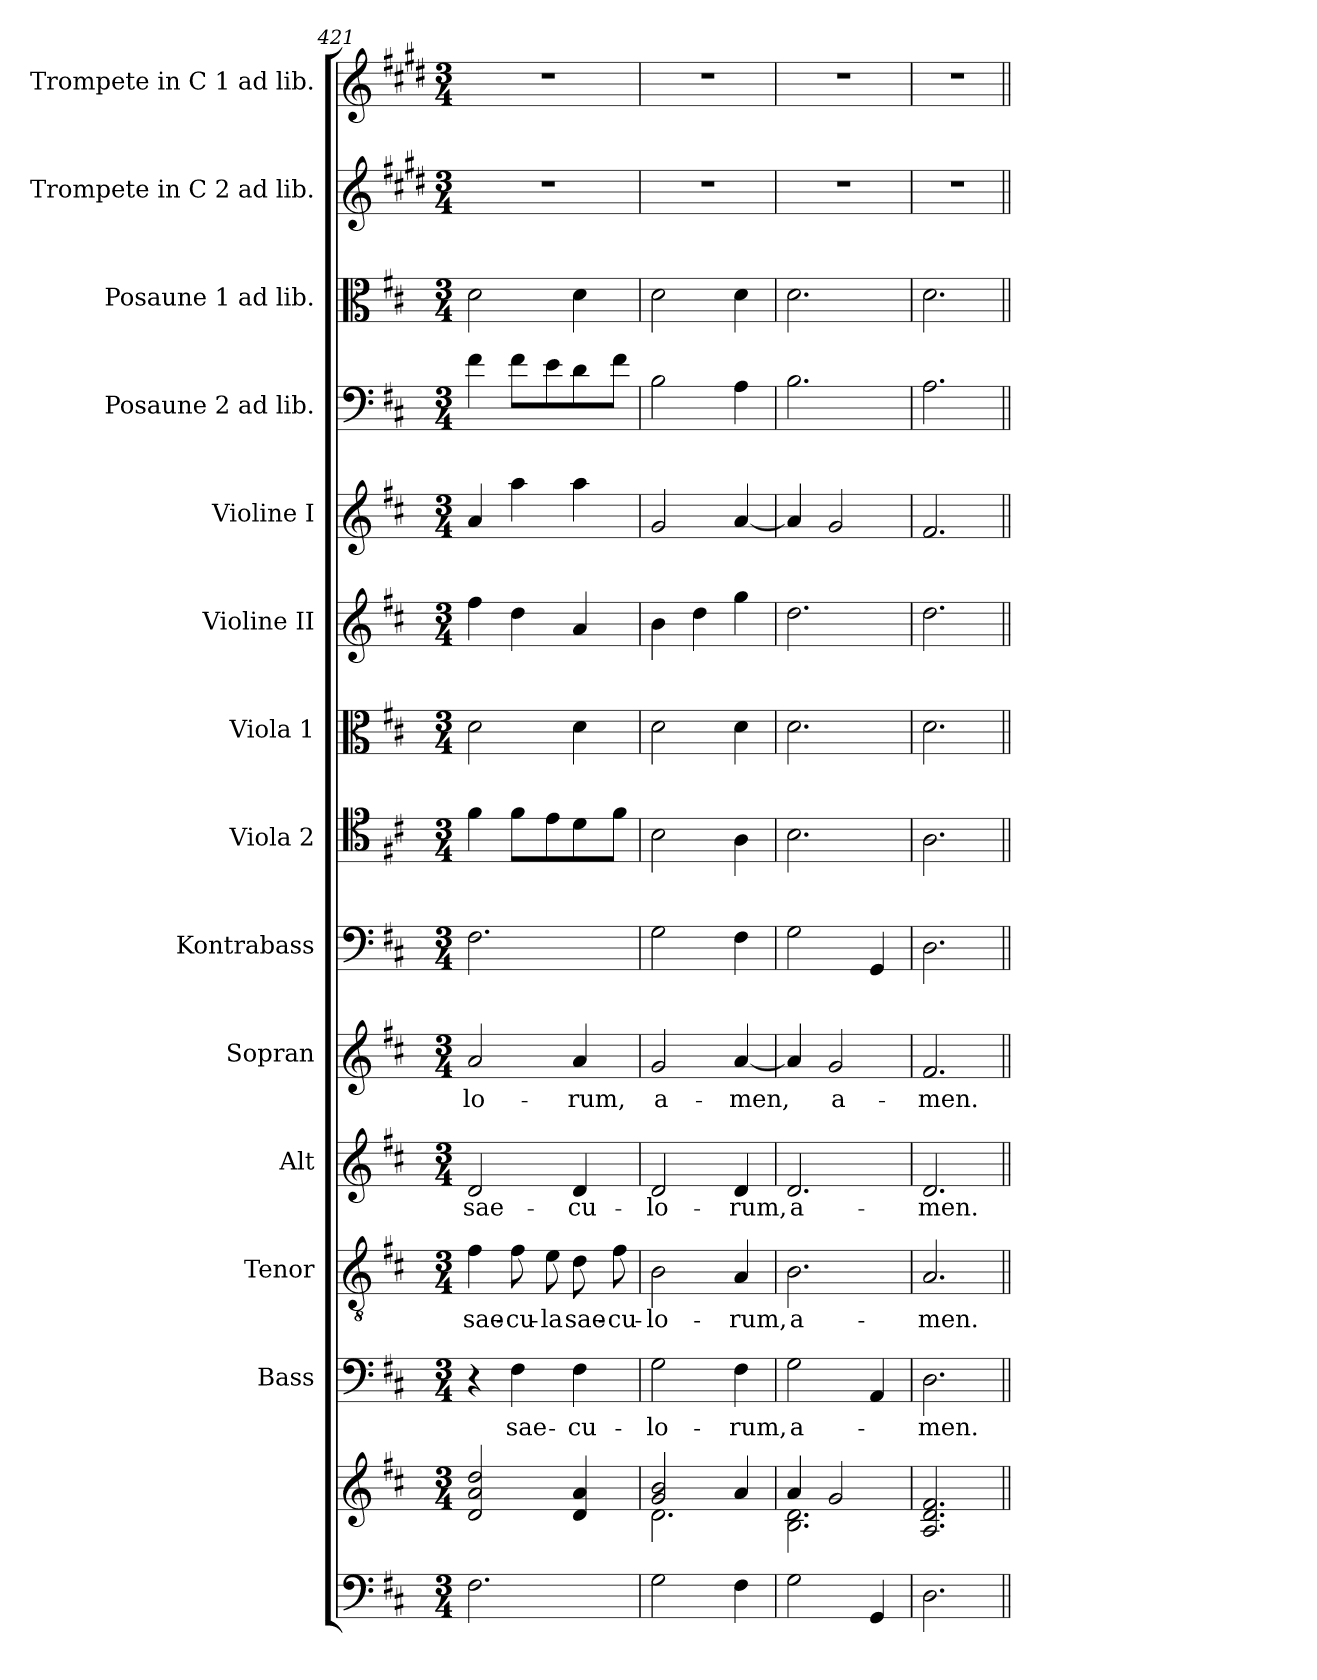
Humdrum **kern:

**kern	**kern	**kern	**text	**kern	**text	**kern	**text	**kern	**text	**kern	**kern	**kern	**kern	**kern	**kern	**kern	**kern	**kern
*part14	*part14	*part13	*part13	*part12	*part12	*part11	*part11	*part10	*part10	*part9	*part8	*part7	*part6	*part5	*part4	*part3	*part2	*part1
*staff15	*staff14	*staff13	*staff13	*staff12	*staff12	*staff11	*staff11	*staff10	*staff10	*staff9	*staff8	*staff7	*staff6	*staff5	*staff4	*staff3	*staff2	*staff1
*	*	*I"Bass	*	*I"Tenor	*	*I"Alt	*	*I"Sopran	*	*I"Kontrabass	*I"Viola 2	*I"Viola 1	*I"Violine II	*I"Violine I	*I"Posaune 2 ad lib.	*I"Posaune 1 ad lib.	*I"Trompete in C 2 ad lib.	*I"Trompete in C 1 ad lib.
*	*	*I'B.	*	*I'T.	*	*I'A.	*	*I'S.	*	*I'Kb.	*I'Vla. 2	*I'Vla. 1	*I'Vl. II	*I'Vl. I	*I'Pos. 2	*I'Pos. 1	*I'Trp. C 2	*I'Trp. C 1
*clefF4	*clefG2	*clefF4	*	*clefGv2	*	*clefG2	*	*clefG2	*	*clefF4	*clefC4	*clefC3	*clefG2	*clefG2	*clefF4	*clefC3	*clefG2	*clefG2
*	*	*	*	*	*	*	*	*	*	*ITrd7c12	*	*	*	*	*	*	*ITrd1c2	*ITrd1c2
*k[f#c#]	*k[f#c#]	*k[f#c#]	*	*k[f#c#]	*	*k[f#c#]	*	*k[f#c#]	*	*k[f#c#]	*k[f#c#]	*k[f#c#]	*k[f#c#]	*k[f#c#]	*k[f#c#]	*k[f#c#]	*k[f#c#]	*k[f#c#]
*D:	*D:	*D:	*	*D:	*	*D:	*	*D:	*	*D:	*D:	*D:	*D:	*D:	*D:	*D:	*D:	*D:
*M3/4	*M3/4	*M3/4	*	*M3/4	*	*M3/4	*	*M3/4	*	*M3/4	*M3/4	*M3/4	*M3/4	*M3/4	*M3/4	*M3/4	*M3/4	*M3/4
=421	=421	=421	=421	=421	=421	=421	=421	=421	=421	=421	=421	=421	=421	=421	=421	=421	=421	=421
!	!	!	!	!	!LO:LY:b	!	!LO:LY:b	!	!LO:LY:b	!	!	!	!	!	!	!	!	!
2.F#\	2d/ 2a/ 2dd/	4r	.	4f#\	sae-	2d/	sae-	2a/	-lo-	2.FF#\	4f#\	2d\	4ff#\	4a/	4f#\	2d\	2.r	2.r
!	!	!	!LO:LY:b	!	!LO:LY:b	!	!	!	!	!	!	!	!	!	!	!	!	!
.	.	4F#\	sae-	8f#\	-cu-	.	.	.	.	.	8f#\L	.	4dd\	4aa\	8f#\L	.	.	.
!	!	!	!	!	!LO:LY:b	!	!	!	!	!	!	!	!	!	!	!	!	!
.	.	.	.	8e\	-la	.	.	.	.	.	8e\	.	.	.	8e\	.	.	.
!	!	!	!LO:LY:b	!	!LO:LY:b	!	!LO:LY:b	!	!LO:LY:b	!	!	!	!	!	!	!	!	!
.	4d/ 4a/	4F#\	-cu-	8d\	sae-	4d/	-cu-	4a/	-rum,	.	8d\	4d\	4a/	4aa\	8d\	4d\	.	.
!	!	!	!	!	!LO:LY:b	!	!	!	!	!	!	!	!	!	!	!	!	!
.	.	.	.	8f#\	-cu-	.	.	.	.	.	8f#\J	.	.	.	8f#\J	.	.	.
=422	=422	=422	=422	=422	=422	=422	=422	=422	=422	=422	=422	=422	=422	=422	=422	=422	=422	=422
*	*^	*	*	*	*	*	*	*	*	*	*	*	*	*	*	*	*	*
!	!	!	!	!LO:LY:b	!	!LO:LY:b	!	!LO:LY:b	!	!LO:LY:b	!	!	!	!	!	!	!	!	!
2G\	2g/ 2b/	2.d\	2G\	-lo-	2B\	-lo-	2d/	-lo-	2g/	a-	2GG\	2B\	2d\	4b\	2g/	2B\	2d\	2.r	2.r
.	.	.	.	.	.	.	.	.	.	.	.	.	.	4dd\	.	.	.	.	.
!	!	!	!	!LO:LY:b	!	!LO:LY:b	!	!LO:LY:b	!	!LO:LY:b	!	!	!	!	!	!	!	!	!
4F#\	4a/	.	4F#\	-rum,	4A/	-rum,	4d/	-rum,	[4a/	-men,	4FF#\	4A\	4d\	4gg\	[4a/	4A\	4d\	.	.
!!LO:PB:g=z
=423	=423	=423	=423	=423	=423	=423	=423	=423	=423	=423	=423	=423	=423	=423	=423	=423	=423	=423	=423
!	!	!	!	!LO:LY:b	!	!LO:LY:b	!	!LO:LY:b	!	!	!	!	!	!	!	!	!	!	!
2G\	4a/	2.B\ 2.d\	2G\	a-	2.B\	a-	2.d/	a-	4a/]	.	2GG\	2.B\	2.d\	2.dd\	4a/]	2.B\	2.d\	2.r	2.r
!	!	!	!	!	!	!	!	!	!	!LO:LY:b	!	!	!	!	!	!	!	!	!
.	2g/	.	.	.	.	.	.	.	2g/	a-	.	.	.	.	2g/	.	.	.	.
4GG/	.	.	4AA/	.	.	.	.	.	.	.	4GGG/	.	.	.	.	.	.	.	.
*	*v	*v	*	*	*	*	*	*	*	*	*	*	*	*	*	*	*	*	*
=424	=424	=424	=424	=424	=424	=424	=424	=424	=424	=424	=424	=424	=424	=424	=424	=424	=424	=424
!	!	!	!LO:LY:b	!	!LO:LY:b	!	!LO:LY:b	!	!LO:LY:b	!	!	!	!	!	!	!	!	!
2.D\	2.A/ 2.d/ 2.f#/	2.D\	-men.	2.A/	-men.	2.d/	-men.	2.f#/	-men.	2.DD\	2.A\	2.d\	2.dd\	2.f#/	2.A\	2.d\	2.r	2.r
=||	=||	=||	=||	=||	=||	=||	=||	=||	=||	=||	=||	=||	=||	=||	=||	=||	=||	=||
*-	*-	*-	*-	*-	*-	*-	*-	*-	*-	*-	*-	*-	*-	*-	*-	*-	*-	*-
